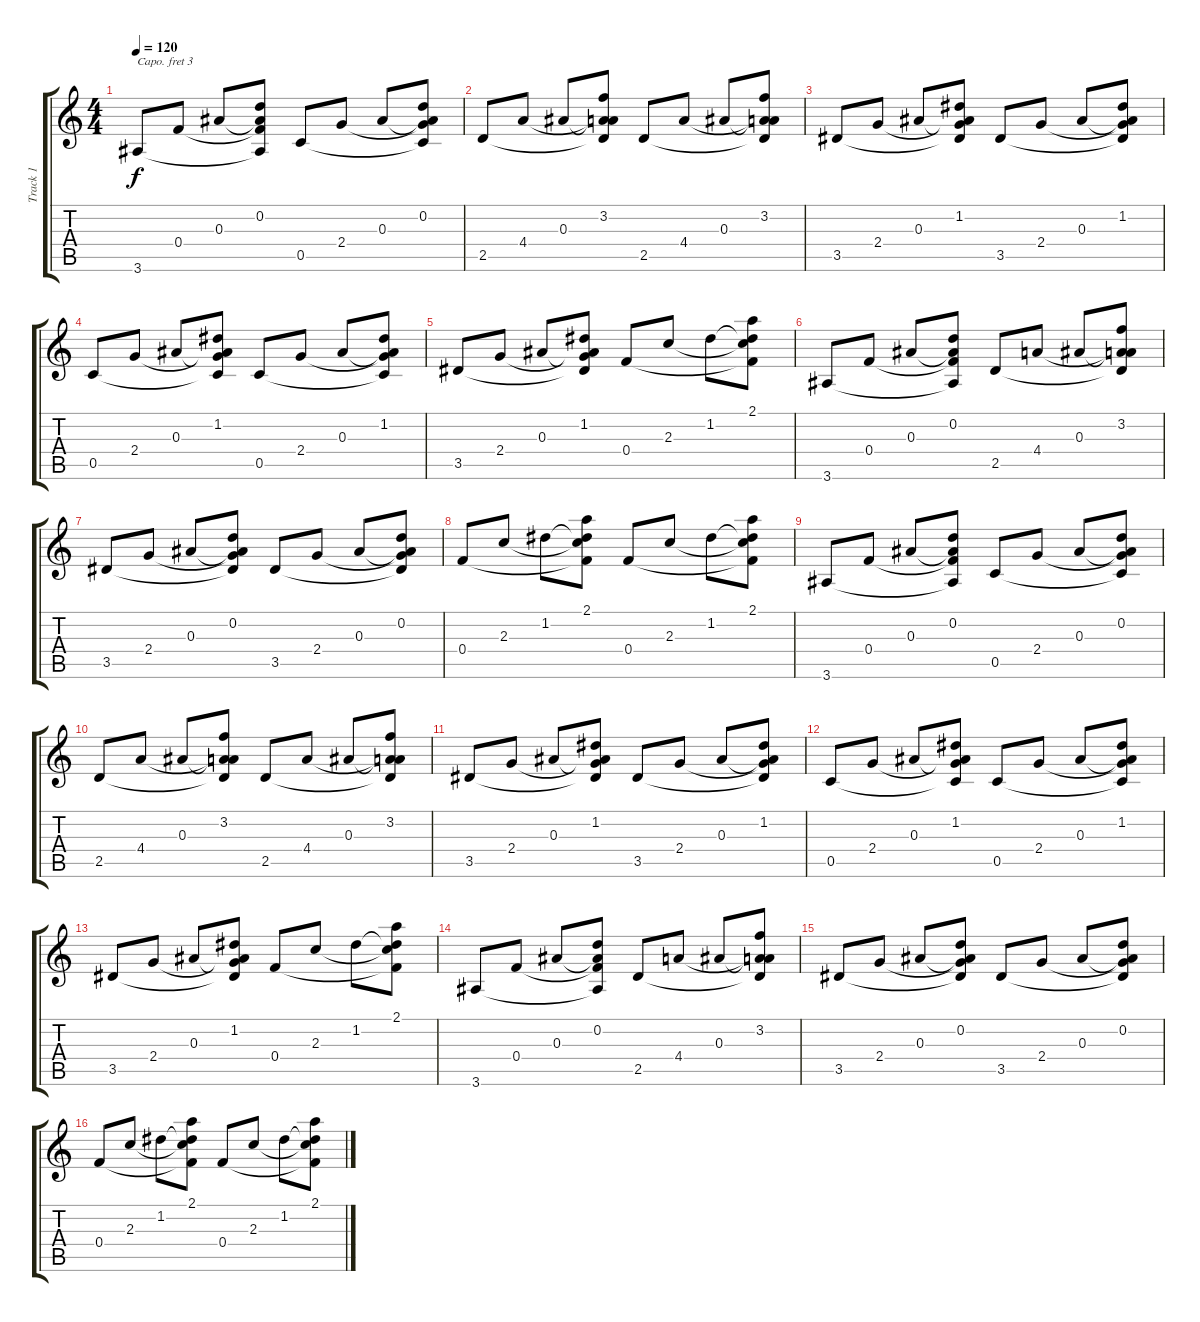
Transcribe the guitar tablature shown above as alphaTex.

\track ("Track 1" "Track 1") {instrument acousticguitarnylon}
\staff {score tabs}
\capo 3
\tuning (E4 B3 G3 D3 A2 E2) {hide}
\ts (4 4)
\tempo 120
\clef g2
\ks c
3.6.8{dy f} 0.4.8 0.3.8 (0.2 0.3{t} 0.4{t} 3.6{t}).8 0.5.8 2.4.8 0.3.8 (0.2 0.3{t} 2.4{t} 0.5{t}).8 |
2.5.8 4.4.8 0.3.8 (3.2 0.3{t} 4.4{t} 2.5{t}).8 2.5.8 4.4.8 0.3.8 (3.2 0.3{t} 4.4{t} 2.5{t}).8 |
3.5.8 2.4.8 0.3.8 (1.2 0.3{t} 2.4{t} 3.5{t}).8 3.5.8 2.4.8 0.3.8 (1.2 0.3{t} 2.4{t} 3.5{t}).8 |
0.5.8 2.4.8 0.3.8 (1.2 0.3{t} 2.4{t} 0.5{t}).8 0.5.8 2.4.8 0.3.8 (1.2 0.3{t} 2.4{t} 0.5{t}).8 |
3.5.8 2.4.8 0.3.8 (1.2 0.3{t} 2.4{t} 3.5{t}).8 0.4.8 2.3.8 1.2.8 (2.1 1.2{t} 2.3{t} 0.4{t}).8 |
3.6.8 0.4.8 0.3.8 (0.2 0.3{t} 0.4{t} 3.6{t}).8 2.5.8 4.4.8 0.3.8 (3.2 0.3{t} 4.4{t} 2.5{t}).8 |
3.5.8 2.4.8 0.3.8 (0.2 0.3{t} 2.4{t} 3.5{t}).8 3.5.8 2.4.8 0.3.8 (0.2 0.3{t} 2.4{t} 3.5{t}).8 |
0.4.8 2.3.8 1.2.8 (2.1 1.2{t} 2.3{t} 0.4{t}).8 0.4.8 2.3.8 1.2.8 (2.1 1.2{t} 2.3{t} 0.4{t}).8 |
3.6.8 0.4.8 0.3.8 (0.2 0.3{t} 0.4{t} 3.6{t}).8 0.5.8 2.4.8 0.3.8 (0.2 0.3{t} 2.4{t} 0.5{t}).8 |
2.5.8 4.4.8 0.3.8 (3.2 0.3{t} 4.4{t} 2.5{t}).8 2.5.8 4.4.8 0.3.8 (3.2 0.3{t} 4.4{t} 2.5{t}).8 |
3.5.8 2.4.8 0.3.8 (1.2 0.3{t} 2.4{t} 3.5{t}).8 3.5.8 2.4.8 0.3.8 (1.2 0.3{t} 2.4{t} 3.5{t}).8 |
0.5.8 2.4.8 0.3.8 (1.2 0.3{t} 2.4{t} 0.5{t}).8 0.5.8 2.4.8 0.3.8 (1.2 0.3{t} 2.4{t} 0.5{t}).8 |
3.5.8 2.4.8 0.3.8 (1.2 0.3{t} 2.4{t} 3.5{t}).8 0.4.8 2.3.8 1.2.8 (2.1 1.2{t} 2.3{t} 0.4{t}).8 |
3.6.8 0.4.8 0.3.8 (0.2 0.3{t} 0.4{t} 3.6{t}).8 2.5.8 4.4.8 0.3.8 (3.2 0.3{t} 4.4{t} 2.5{t}).8 |
3.5.8 2.4.8 0.3.8 (0.2 0.3{t} 2.4{t} 3.5{t}).8 3.5.8 2.4.8 0.3.8 (0.2 0.3{t} 2.4{t} 3.5{t}).8 |
0.4.8 2.3.8 1.2.8 (2.1 1.2{t} 2.3{t} 0.4{t}).8 0.4.8 2.3.8 1.2.8 (2.1 1.2{t} 2.3{t} 0.4{t}).8
